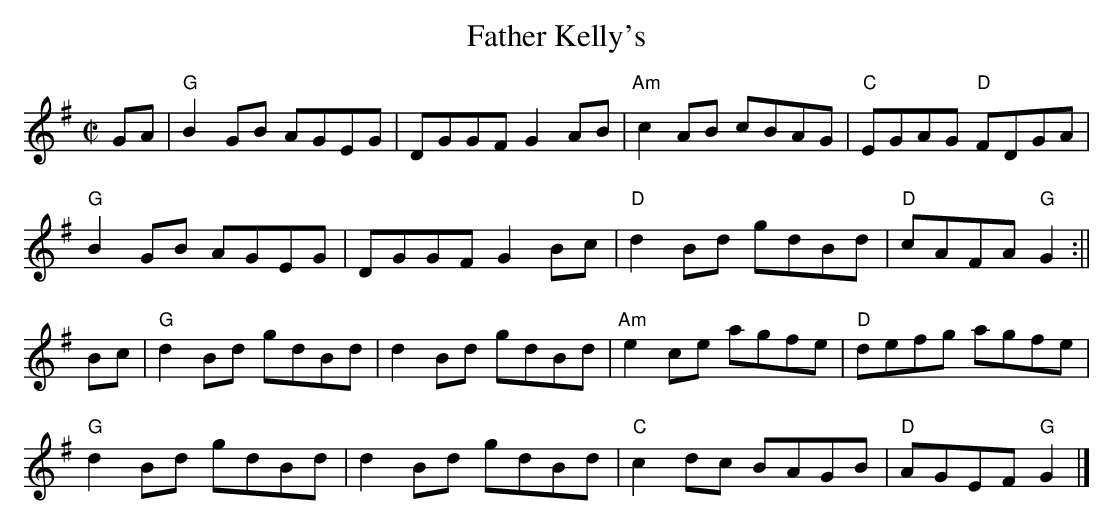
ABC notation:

X:1
T:Father Kelly's
M:C|
L:1/8
K:G
GA|"G"B2GB AGEG|DGGF G2 AB|"Am"c2 AB cBAG|"C"EGAG "D"FDGA|!
"G"B2GB AGEG|DGGF G2 Bc|"D"d2 Bd gdBd|"D"cAFA "G"G2:||!
Bc|"G"d2 Bd gdBd|d2 Bd gdBd|"Am"e2ce agfe|"D"defg agfe|!
"G"d2 Bd gdBd|d2 Bd gdBd|"C"c2 dc BAGB|"D"AGEF "G"G2|]
